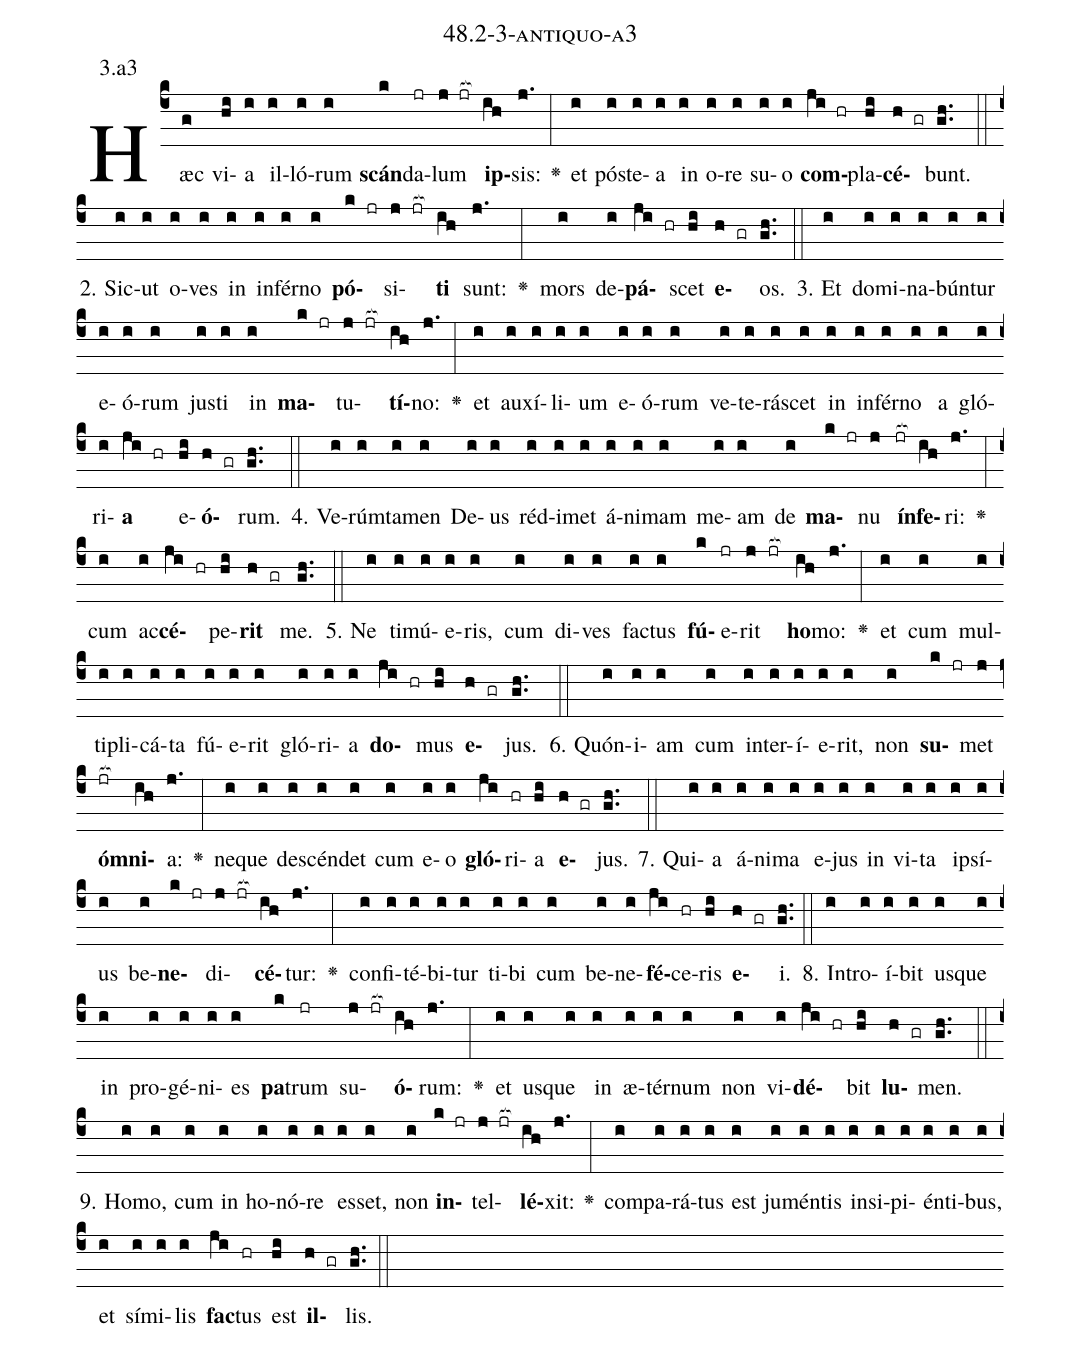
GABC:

name: 48.2-3-antiquo-a3;
annotation: 3.a3;
%%
(c4)Hæc(g) vi(hi)a(i) il(i)ló(i)rum(i) <b>scán</b>(k)da(jr)lum(j jr[ocb:1{]) <b>ip</b>(ih[ocb:0}])sis:(j.) <v>\greheightstar</v>(:) et(i) póst(i)e(i)a(i) in(i) o(i)re(i) su(i)o(i) <b>com</b>(ji hr)pla(hi)<b>cé</b>(h gr)bunt.(gh..) (::)
2. Sic(i)ut(i) o(i)ves(i) in(i) in(i)fér(i)no(i) <b>pó</b>(k jr)si(j jr[ocb:1{])<b>ti</b>(ih[ocb:0}]) sunt:(j.) <v>\greheightstar</v>(:) mors(i) de(i)<b>pá</b>(ji hr)scet(hi) <b>e</b>(h gr)os.(gh..) (::)
3. Et(i) do(i)mi(i)na(i)bún(i)tur(i) e(i)ó(i)rum(i) jus(i)ti(i) in(i) <b>ma</b>(k jr)tu(j jr[ocb:1{])<b>tí</b>(ih[ocb:0}])no:(j.) <v>\greheightstar</v>(:) et(i) au(i)xí(i)li(i)um(i) e(i)ó(i)rum(i) ve(i)te(i)rá(i)scet(i) in(i) in(i)fér(i)no(i) a(i) gló(i)ri(i)<b>a</b>(ji hr) e(hi)<b>ó</b>(h gr)rum.(gh..) (::)
4. Ve(i)rúm(i)ta(i)men(i) De(i)us(i) réd(i)i(i)met(i) á(i)ni(i)mam(i) me(i)am(i) de(i) <b>ma</b>(k jr)nu(j) <b>ín</b>(jr[ocb:1{])<b>fe</b>(ih[ocb:0}])ri:(j.) <v>\greheightstar</v>(:) cum(i) ac(i)<b>cé</b>(ji hr)pe(hi)<b>rit</b>(h gr) me.(gh..) (::)
5. Ne(i) ti(i)mú(i)e(i)ris,(i) cum(i) di(i)ves(i) fac(i)tus(i) <b>fú</b>(k)e(jr)rit(j jr[ocb:1{]) <b>ho</b>(ih[ocb:0}])mo:(j.) <v>\greheightstar</v>(:) et(i) cum(i) mul(i)ti(i)pli(i)cá(i)ta(i) fú(i)e(i)rit(i) gló(i)ri(i)a(i) <b>do</b>(ji hr)mus(hi) <b>e</b>(h gr)jus.(gh..) (::)
6. Quón(i)i(i)am(i) cum(i) in(i)ter(i)í(i)e(i)rit,(i) non(i) <b>su</b>(k jr)met(j) <b>óm</b>(jr[ocb:1{])<b>ni</b>(ih[ocb:0}])a:(j.) <v>\greheightstar</v>(:) ne(i)que(i) de(i)scén(i)det(i) cum(i) e(i)o(i) <b>gló</b>(ji)ri(hr)a(hi) <b>e</b>(h gr)jus.(gh..) (::)
7. Qui(i)a(i) á(i)ni(i)ma(i) e(i)jus(i) in(i) vi(i)ta(i) ip(i)sí(i)us(i) be(i)<b>ne</b>(k jr)di(j jr[ocb:1{])<b>cé</b>(ih[ocb:0}])tur:(j.) <v>\greheightstar</v>(:) con(i)fi(i)té(i)bi(i)tur(i) ti(i)bi(i) cum(i) be(i)ne(i)<b>fé</b>(ji)ce(hr)ris(hi) <b>e</b>(h gr)i.(gh..) (::)
8. In(i)tro(i)í(i)bit(i) us(i)que(i) in(i) pro(i)gé(i)ni(i)es(i) <b>pa</b>(k)trum(jr) su(j jr[ocb:1{])<b>ó</b>(ih[ocb:0}])rum:(j.) <v>\greheightstar</v>(:) et(i) us(i)que(i) in(i) æ(i)tér(i)num(i) non(i) vi(i)<b>dé</b>(ji hr)bit(hi) <b>lu</b>(h gr)men.(gh..) (::)
9. Ho(i)mo,(i) cum(i) in(i) ho(i)nó(i)re(i) es(i)set,(i) non(i) <b>in</b>(k jr)tel(j jr[ocb:1{])<b>lé</b>(ih[ocb:0}])xit:(j.) <v>\greheightstar</v>(:) com(i)pa(i)rá(i)tus(i) est(i) ju(i)mén(i)tis(i) in(i)si(i)pi(i)én(i)ti(i)bus,(i) et(i) sí(i)mi(i)lis(i) <b>fac</b>(ji)tus(hr) est(hi) <b>il</b>(h gr)lis.(gh..) (::)
